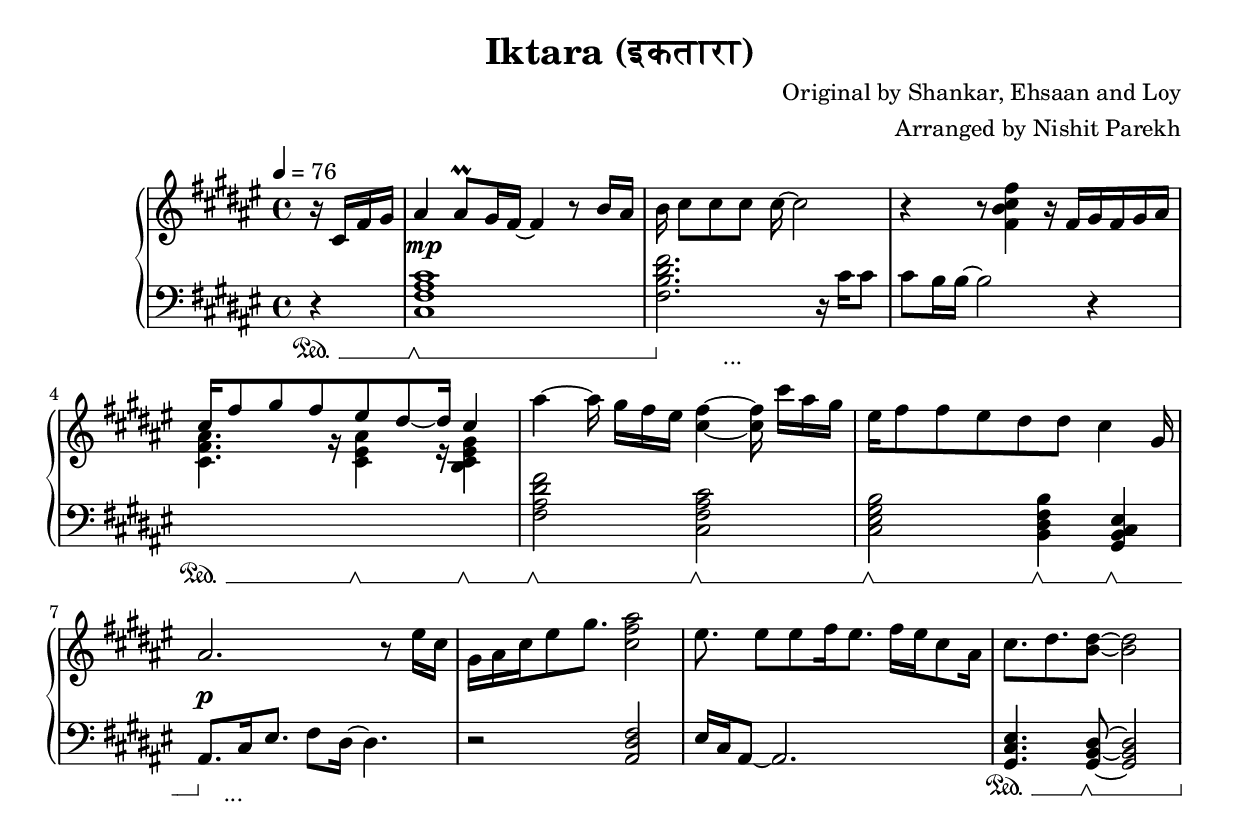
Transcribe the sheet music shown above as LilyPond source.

\version "2.19.83"

\header{
  title = "Iktara (इकतारा)"
  composer = "Original by Shankar, Ehsaan and Loy"
  arranger = "Arranged by Nishit Parekh"
}

musicEnv = {
  \key fis \major
  \time 4/4
  \tempo 4 = 76
}


\parallelMusic #'(voiceRH voiceLH voiceDyn voicePed) {

  % -------------------------------
  % Intro
  % -------------------------------
  \partial 4 r16 cis16 fis16 gis16 |
  \partial 4 r4                    |
  \partial 4 s4                    |
  \partial 4 s4\sustainOn          |


  ais4 ais8\prall gis16 fis16~ fis4 r8 b16 ais16   |
  <cis fis ais cis>1                               |
  s1\mp                                            |
  s1\sustainOff \sustainOn                         |


  b16 cis8[ cis8 cis8] cis16~ cis2            |
  <fis b dis fis>2. r16           cis'16 cis8 |
  s1                                          |
  s4\sustainOff s2._\markup { ... }           |


  r4 r8            <fis, b cis fis>4 r16 fis16[ gis16 fis16 gis16 ais16] |
  cis8 b16 b16~ b2 r4                                                    |
  s1                                                                     |
  s1                                                                     |


                                  cis16^[ fis8 gis8 fis8       eis8 dis8~ dis16] \stemUp cis4 \stemNeutral                                   |
  \stemDown \change Staff = "up" <cis fis ais>4. r16          <cis eis ais>4 r16        <b cis eis gis>4 \stemNeutral \change Staff = "down" |
  s1                                                                     |
  s4\sustainOn s8. s16\sustainOff \sustainOn s4 s4\sustainOff \sustainOn |

  ais'4~ ais16 gis16[ fis16 eis16] <cis fis>4~ <cis fis>16 cis'16[ ais16 gis16] |
  <fis ais dis fis>2             <cis fis ais cis>2                             |
  s1                                                                            |
  s2\sustainOff \sustainOn s2\sustainOff \sustainOn                             |


  eis16 fis8 fis8 eis8 dis8    dis8         cis4                      gis16 |
  <cis eis gis b>2          <b dis fis b>4           <gis b cis eis>4       |
  s1                                                                          |
  s2\sustainOff \sustainOn  s4\sustainOff \sustainOn s4\sustainOff \sustainOn |


  ais2.                               r8 eis'16 cis16 |
  ais8.[ cis16 eis8.] fis8 dis16~ dis4.               |
  s1\p                                   |
  s8\sustainOff s2._\markup { ... } s8   |

  gis16 ais16 cis16 eis8 gis8. <cis, fis ais>2 |
  r2                           <ais dis fis>2  |
  s1                                           |
  s1                                           |



  % -------------------------------
  % Verse 1
  % -------------------------------

  eis8. eis8[ eis8 fis16 eis8.] fis16[ eis16 cis8 ais16] |
  eis'16 cis16 ais8~ ais2.                               |
  s1 |
  s1 |

  cis8. dis8.     <b dis>8~     <b dis>2 |
  <gis cis eis>4. <gis b dis>8~ <gis b dis>2  |
  s1 |
  s4.\sustainOn   s8\sustainOff \sustainOn s2 |

}




% ------------------------------------------------------------------------------
% BRING IT ALL TOGETHER
% ------------------------------------------------------------------------------

\score {

  \new PianoStaff <<

    \new Staff = "up" {
      \musicEnv
      \clef treble
      <<
        \relative c' \voiceRH
      >>
    }

    \new Dynamics {
      \voiceDyn
    }

    \new Staff = "down" {
      \musicEnv
      \clef bass
      <<
        \relative c \voiceLH
      >>
    }

    \new Dynamics {
      \set pedalSustainStyle = #'mixed
      \voicePed
    }

  >>

}

